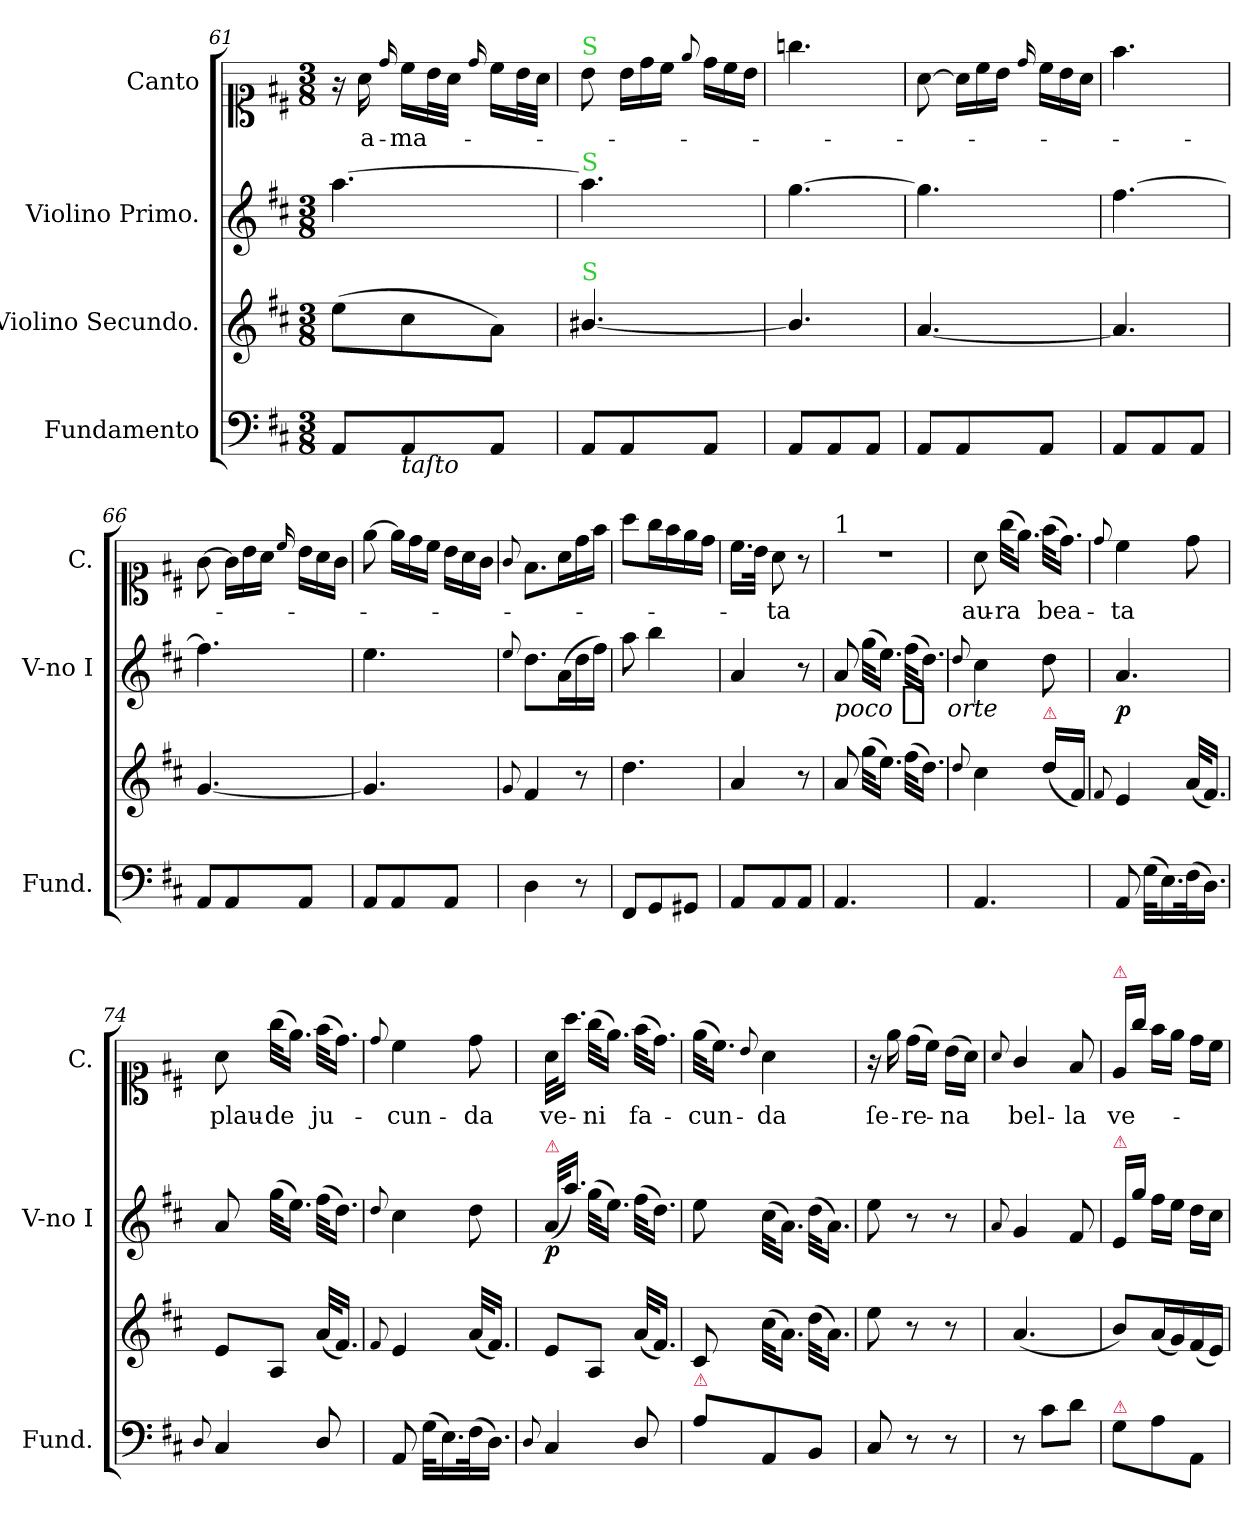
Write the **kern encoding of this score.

**kern	**kern	**kern	**dynam	**kern	**text
*part4	*part3	*part2	*part2	*part1	*part1
*staff4	*staff3	*staff2	*staff2	*staff1	*staff1
*I"Fundamento	*I"Violino Secundo.	*I"Violino Primo.	*	*I"Canto	*
*I'Fund.	*	*I'V-no I	*	*I'C.	*
*clefF4	*clefG2	*clefG2	*	*clefC1	*
*k[f#c#]	*k[f#c#]	*k[f#c#]	*	*k[f#c#]	*
*M3/8	*M3/8	*M3/8	*	*M3/8	*
=61	=61	=61	=61	=61	=61
8AA/L	(>8ee\L	[4.aa\	.	16r	.
.	.	.	.	16a\	a-
.	.	.	.	16qqdd/	.
!LO:TX:b:i:t=taſto	!	!	!	!	!
8AA/	8cc#\	.	.	16cc#\LL	-ma-
.	.	.	.	32b\L	.
.	.	.	.	32a\JJJ	.
.	.	.	.	16qqdd/	.
8AA/J	8a\J)	.	.	16cc#\LL	.
.	.	.	.	32b\L	.
.	.	.	.	32a\JJJ	.
=62	=62	=62	=62	=62	=62
!	!	!	!	!LO:TX:a:color=limegreen:t=S	!
!	!	!LO:TX:a:color=limegreen:t=S	!	!	!
!	!LO:TX:a:color=limegreen:t=S	!	!	!	!
8AA/L	[4.b#X/	4.aa\]	.	8b\	.
*	*	*	*	*Xtuplet	*
8AA/	.	.	.	24b\LL	.
.	.	.	.	24dd\	.
.	.	.	.	24cc#\JJ	.
.	.	.	.	8qqee/	.
8AA/J	.	.	.	24dd\LL	.
.	.	.	.	24cc#\	.
.	.	.	.	24b\JJ	.
=63	=63	=63	=63	=63	=63
8AA/L	4.b#/]	[4.gg\	.	4.ggn\	.
8AA/	.	.	.	.	.
8AA/J	.	.	.	.	.
=64	=64	=64	=64	=64	=64
8AA/L	[4.a/	4.gg\]	.	[8a\	.
8AA/	.	.	.	24a\LL]	.
.	.	.	.	24cc#\	.
.	.	.	.	24b\JJ	.
.	.	.	.	16qqdd/	.
8AA/J	.	.	.	24cc#\LL	.
.	.	.	.	24b\	.
.	.	.	.	24a\JJ	.
=65	=65	=65	=65	=65	=65
8AA/L	4.a/]	[4.ff#\	.	4.ff#\	.
8AA/	.	.	.	.	.
8AA/J	.	.	.	.	.
=66	=66	=66	=66	=66	=66
8AA/L	[4.g/	4.ff#\]	.	[8g\	.
8AA/	.	.	.	24g\LL]	.
.	.	.	.	24b\	.
.	.	.	.	24a\JJ	.
.	.	.	.	16qqcc#/	.
8AA/J	.	.	.	24b\LL	.
.	.	.	.	24a\	.
.	.	.	.	24g\JJ	.
=67	=67	=67	=67	=67	=67
8AA/L	4.g/]	4.ee\	.	[8ee\	.
8AA/	.	.	.	24ee\LL]	.
.	.	.	.	24dd\	.
.	.	.	.	24cc#\JJ	.
8AA/J	.	.	.	24b\LL	.
.	.	.	.	24a\	.
.	.	.	.	24g\JJ	.
=68	=68	=68	=68	=68	=68
.	8qqg/	8qqee/	.	8qqg/	.
4D\	4f#/	8.dd\L	.	8.f#\L	.
.	.	(>16a\L	.	16a\L	.
8r	8r	16dd\	.	16dd\	.
.	.	16ff#\JJ)	.	16ff#\JJ	.
=69	=69	=69	=69	=69	=69
8FF#/L	4.dd\	8aa\	.	8aa\L	.
8GG/	.	4bb\	.	16gg\L	.
.	.	.	.	16ff#\	.
8GG#X/J	.	.	.	16ee\	.
.	.	.	.	16dd\JJ	.
=70	=70	=70	=70	=70	=70
8AA/L	4a/	4a/	.	16.cc#\LL	.
.	.	.	.	32b\JJk	.
8AA/	.	.	.	8a\	-ta
8AA/J	8r	8r	.	8r	.
=71	=71	=71	=71	=71	=71
!	!	!	!	!LO:TX:a:t=1	!
!	!	!	!LO:DY:b:t=poco %s orte	!LO:N:vis=1	!
4.AA/	8a/	8a/	f	4.r	.
.	(>32gg\KLL	(>32gg\KLL	.	.	.
.	16.ee\JJ)	16.ee\JJ)	.	.	.
.	(>32ff#\KLL	(>32ff#\KLL	.	.	.
.	16.dd\JJ)	16.dd\JJ)	.	.	.
=72	=72	=72	=72	=72	=72
.	8qqdd/	8qqdd/	.	.	.
4.AA/	4cc#\	4cc#\	.	8a\	au-
.	.	.	.	(>32gg\KLL	-ra
.	.	.	.	16.ee\JJ)	.
!	!LO:TX:a:color=crimson:t=⚠	!	!	!	!
.	(>16dd\LL	8dd\	.	(>32ff#\KLL	bea-
.	.	.	.	16.dd\JJ)	.
.	16f#/JJ)	.	.	.	.
=73	=73	=73	=73	=73	=73
.	8qqf#/	.	.	8qqdd/	.
!	!	!	!LO:DY:b	!	!
8AA/	4e/	4.a/	p	4cc#\	-ta
(>32G\KLL	.	.	.	.	.
16.E\)	.	.	.	.	.
(>32F#\K	(<32a/KLL	.	.	8dd\	.
16.D\JJ)	16.f#/JJ)	.	.	.	.
=74	=74	=74	=74	=74	=74
8qqD/	.	.	.	.	.
4C#/	8e/L	8a/	.	8a\	plau-
.	8A/J	(>32gg\KLL	.	(>32gg\KLL	-de
.	.	16.ee\JJ)	.	16.ee\JJ)	.
8D/	(<32a/KLL	(>32ff#\KLL	.	(>32ff#\KLL	ju-
.	16.f#/JJ)	16.dd\JJ)	.	16.dd\JJ)	.
=75	=75	=75	=75	=75	=75
.	8qqf#/	8qqdd/	.	8qqdd/	.
8AA/	4e/	4cc#\	.	4cc#\	-cun-
(>32G\KLL	.	.	.	.	.
16.E\)	.	.	.	.	.
(>32F#\K	(<32a/KLL	8dd\	.	8dd\	-da
16.D\JJ)	16.f#/JJ)	.	.	.	.
=76	=76	=76	=76	=76	=76
8qqD/	.	.	.	.	.
!	!	!LO:TX:a:color=crimson:t=⚠	!	!	!
!	!	!	!LO:DY:b	!	!
4C#/	8e/L	(>32a/KLL	p	32a\KLL	ve-
.	.	16.aa\JJ)	.	16.aa\JJ	.
.	8A/J	(>32gg\KLL	.	(>32gg\KLL	-ni
.	.	16.ee\JJ)	.	16.ee\JJ)	.
8D/	(<32a/KLL	(>32ff#\KLL	.	(>32ff#\KLL	fa-
.	16.f#/JJ)	16.dd\JJ)	.	16.dd\JJ)	.
=77	=77	=77	=77	=77	=77
!LO:TX:a:color=crimson:t=⚠	!	!	!	!	!
8A\L	8c#/	8ee\	.	(>32ee\KLL	-cun-
.	.	.	.	16.cc#\JJ)	.
.	.	.	.	8qqb/	.
8AA/	(>32cc#\KLL	(>32cc#\KLL	.	4a\	-da
.	16.a\JJ)	16.a\JJ)	.	.	.
8BB/J	(>32dd\KLL	(>32dd\KLL	.	.	.
.	16.a\JJ)	16.a\JJ)	.	.	.
=78	=78	=78	=78	=78	=78
8C#/	8ee\	8ee\	.	16r	.
.	.	.	.	16ee\	ſe-
8r	8r	8r	.	(>16dd\LL	-re-
.	.	.	.	16cc#\JJ)	.
8r	8r	8r	.	(>16b\LL	-na
.	.	.	.	16a\JJ)	.
=79	=79	=79	=79	=79	=79
.	.	8qqa/	.	8qqa/	.
8r	(<4.a/	4g/	.	4g/	bel-
8c#\L	.	.	.	.	.
8d\J	.	8f#/	.	8f#/	-la
=80	=80	=80	=80	=80	=80
!	!	!	!	!LO:TX:a:color=crimson:t=⚠	!
!	!	!LO:TX:a:color=crimson:t=⚠	!	!	!
!LO:TX:a:color=crimson:t=⚠	!	!	!	!	!
8G\L	8b/L)	16e/LL	.	16e/LL	ve-
.	.	16gg\JJ	.	16gg\JJ	.
8A\	(<16a/L	16ff#\LL	.	16ff#\LL	.
.	16g/)	16ee\JJ	.	16ee\JJ	.
8AA/J	(<16f#/	16dd\LL	.	16dd\LL	.
.	16e/JJ)	16cc#\JJ	.	16cc#\JJ	.
=	=	=	=	=	=
*-	*-	*-	*-	*-	*-
